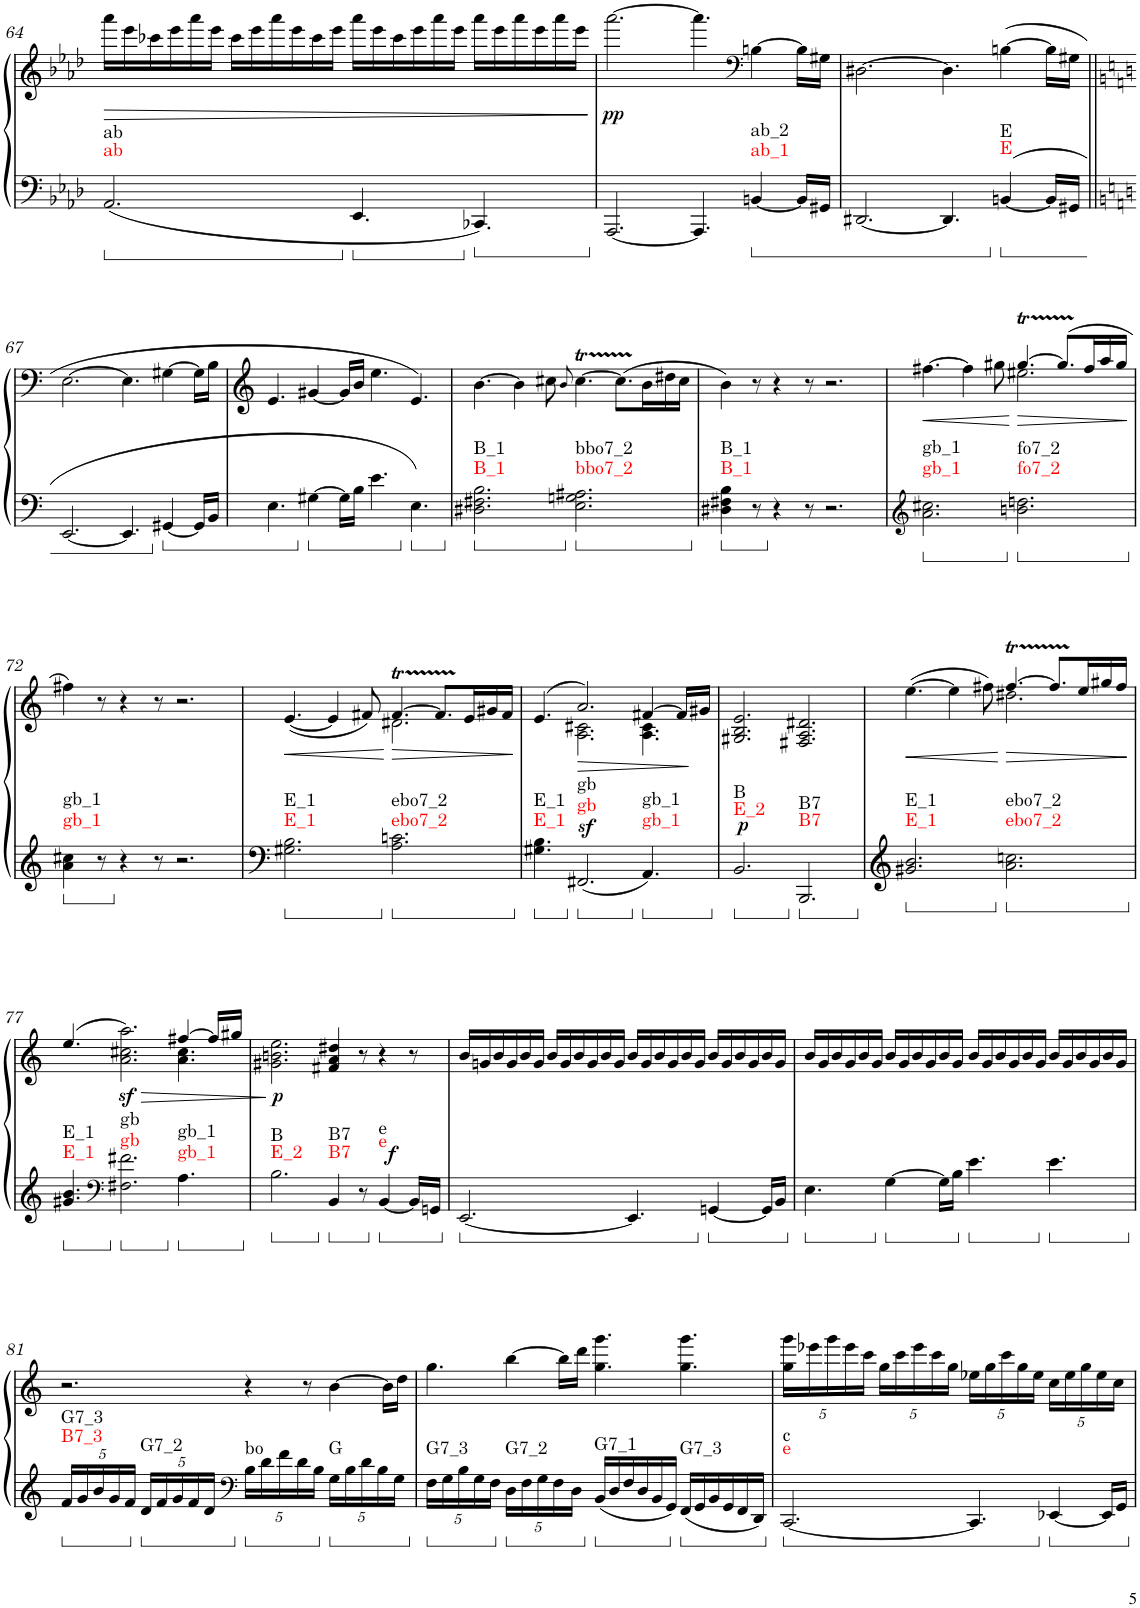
**kern	**kern	**dynam	**harte
*part1	*part1	*part1	*part1
*staff2	*staff1	*staff1/2	*
*I"Piano	*	*	*
*I'Pno.	*	*	*
!!LO:PB:g=z
*clefF4	*clefG2	*	*
*k[b-e-a-d-]	*k[b-e-a-d-]	*	*
*M12/8	*M12/8	*	*
=64	=64	=64	=64
!	!	!LO:HP:b	!LO:H:n=1:kt=ab
!	!	!	!LO:H:n=2:kt=ab
2.AA-/	16aaa-\LL	>	N N
.	16eee-\	.	.
.	16ccc-X\	.	.
.	16eee-\	.	.
.	16aaa-\	.	.
.	16eee-\JJ	.	.
.	16ccc-\LL	.	.
.	16eee-\	.	.
.	16aaa-\	.	.
.	16eee-\	.	.
.	16ccc-\	.	.
.	16eee-\JJ	.	.
4.EE-/	16aaa-\LL	.	.
.	16eee-\	.	.
.	16ccc-\	.	.
.	16eee-\	.	.
.	16aaa-\	.	.
.	16eee-\JJ	.	.
4.CC-X/	16aaa-\LL	.	.
.	16eee-\	.	.
.	16aaa-\	.	.
.	16eee-\	.	.
.	16aaa-\	.	.
.	16eee-\JJ	.	.
.	.	]	.
=65	=65	=65	=65
!	!	!LO:DY:b	!
[2.AAA-/	[2.aaa-\	pp	.
4.AAA-/]	4.aaa-\]	.	.
*	*clefF4	*	*
!	!	!	!LO:H:n=1:kt=ab_1
!	!	!	!LO:H:n=2:kt=ab_2
[4BBn/	[4Bn\	.	N N
16BB/LL]	16B\LL]	.	.
16GG#X/JJ	16G#X\JJ	.	.
=66	=66	=66	=66
[2.DD#X/	[2.D#X\	.	.
4.DD#/]	4.D#\]	.	.
!	!	!	!LO:H:n=1:kt=E
!	!	!	!LO:H:n=2:kt=E
[4BBn/	([4Bn\	.	N N
16BB/LL]	16B\LL]	.	.
16GG#X/JJ	16G#X\JJ	.	.
!!LO:LB:g=z
=67||	=67||	=67||	=67||
*k[]	*k[]	*	*
[2.EE/	[2.E\	.	.
4.EE/]	4.E\]	.	.
[4GG#X/	[4G#X\	.	.
16GG#/LL]	16G#\LL]	.	.
16BB/JJ	16B\JJ	.	.
=68	=68	=68	=68
4.E\	4.e/	.	.
[4G#X\	[4g#X/	.	.
16G#\LL]	16g#/LL]	.	.
16B\JJ	16b/JJ	.	.
4.e\	4.ee\	.	.
4.E\	4.e/)	.	.
=69	=69	=69	=69
*	*^	*	*
!	!	!	!	!LO:H:n=1:kt=B_1
!	!	!	!	!LO:H:n=2:kt=B_1
2.D#X\ 2.F#X\ 2.B\	[4.b\	2.ryy	.	N N
.	4b\]	.	.	.
.	8cc#X\	.	.	.
.	8qb/	.	.	.
!	!	!	!	!LO:H:n=1:kt=bbo7_2
!	!	!	!	!LO:H:n=2:kt=bbo7_2
2.E\ 2.Gn\ 2.A#X\	[4.cc#t\	2.ryy	.	N N
.	(8.cc#TTT\L]	.	.	.
.	16b\L	.	.	.
.	16dd#X\	.	.	.
.	16cc#\JJ	.	.	.
*	*v	*v	*	*
=70	=70	=70	=70
!	!	!	!LO:H:n=1:kt=B_1
!	!	!	!LO:H:n=2:kt=B_1
4D#X\ 4F#X\ 4B\	4b\)	.	N N
8r	8r	.	.
4r	4r	.	.
8r	8r	.	.
2.r	2.r	.	.
=71	=71	=71	=71
*clefG2	*	*	*
*k[]	*k[]	*	*
!	!	!LO:HP:b	!LO:H:n=1:kt=gb_1
*	*^	*	*
*	*	*^	*	*
!	!	!	!	!	!LO:H:n=2:kt=gb_1
2.a\ 2.cc#X\	[>4.ff#X\	2.ryy	2.ryy	<	N N
.	4ff#\]	.	.	.	.
.	8gg#X\	.	.	.	.
!	!	!	!	!LO:HP:n=1:b	!LO:H:n=1:kt=fo7_2
!	!	!	!	!	!LO:H:n=2:kt=fo7_2
2.bn\ 2.ddn\	[4.gg#t/	2.ee#X\	2.ryy	[ >	N N
.	(8.gg#TTT/L]	.	.	.	.
.	16ff#/L	.	.	.	.
.	16aa/	.	.	.	.
.	16gg#/JJ	.	.	.	.
*	*v	*v	*v	*	*
.	.	]	.
!!LO:LB:g=z
=72	=72	=72	=72
*	*^	*	*
!	!	!	!	!LO:H:n=1:kt=gb_1
!	!	!	!	!LO:H:n=2:kt=gb_1
4a\ 4cc#X\	4ff#X\)	4ryy	.	N N
8r	8r	8ryy	.	.
4r	4r	4ryy	.	.
8r	8r	8ryy	.	.
2.r	2.r	2.ryy	.	.
=73	=73	=73	=73	=73
!	!	!	!LO:HP:b	!LO:H:n=1:kt=E_1
*	*	*^	*	*
!	!	!	!	!	!LO:H:n=2:kt=E_1
2.G#X\ 2.B\	(<[<4.e/	2.ryy	2.ryy	<	N N
.	4e/]	.	.	.	.
.	8f#X/)	.	.	.	.
!	!	!	!	!LO:HP:n=1:b	!LO:H:n=1:kt=ebo7_2
!	!	!	!	!	!LO:H:n=2:kt=ebo7_2
2.A\ 2.cn\	[4.f#t/	2.d#X\	2.ryy	[ >	N N
.	8.f#TTT/L]	.	.	.	.
.	16e/L	.	.	.	.
.	16g#X/	.	.	.	.
.	16f#/JJ	.	.	.	.
*	*v	*v	*v	*	*
.	.	]	.
=74	=74	=74	=74
*	*^	*	*
!	!	!	!	!LO:H:n=1:kt=E_1
!	!	!	!	!LO:H:n=2:kt=E_1
4.G#X\ 4.B\	(>4.e/	4.ryy	.	N N
!	!	!	!LO:HP:b	!
!	!	!	!LO:DY:n=1:a=2	!LO:H:n=1:kt=gb
!	!	!	!	!LO:H:n=2:kt=gb
2.FF#X/	2.a/)	2.A\ 2.c#X\	> sf	N N
!	!	!	!	!LO:H:n=1:kt=gb_1
!	!	!	!	!LO:H:n=2:kt=gb_1
4.AA/	[4f#X/	4.A\ 4.c#\	.	N N
.	16f#/LL]	.	.	.
.	16g#X/JJ	.	.	.
*	*v	*v	*	*
.	.	]	.
=75	=75	=75	=75
!	!	!LO:DY:a=2	!LO:H:n=1:kt=E_2
!	!	!	!LO:H:n=2:kt=B
2.BB/	2.G#X/ 2.B/ 2.e/	p	N N
!	!	!	!LO:H:n=1:kt=B7
!	!	!	!LO:H:n=2:kt=B7
2.BBB/	2.F#X/ 2.A/ 2.d#X/	.	N N
=76	=76	=76	=76
!	!	!LO:HP:b	!LO:H:n=1:kt=E_1
*	*^	*	*
*	*	*^	*	*
!	!	!	!	!	!LO:H:n=2:kt=E_1
2.g#X/ 2.b/	(>[>4.ee\	2.ryy	2.ryy	<	N N
.	4ee\]	.	.	.	.
.	8ff#X\)	.	.	.	.
!	!	!	!	!LO:HP:n=1:b	!LO:H:n=1:kt=ebo7_2
!	!	!	!	!	!LO:H:n=2:kt=ebo7_2
2.a\ 2.ccn\	[4.ff#t/	2.dd#X\	2.ryy	[ >	N N
.	8.ff#TTT/L]	.	.	.	.
.	16ee/L	.	.	.	.
.	16gg#X/	.	.	.	.
.	16ff#/JJ	.	.	.	.
*	*v	*v	*v	*	*
.	.	]	.
!!LO:LB:g=z
=77	=77	=77	=77
*	*^	*	*
!	!	!	!	!LO:H:n=1:kt=E_1
!	!	!	!	!LO:H:n=2:kt=E_1
4.g#X/ 4.b/	(>4.ee/	4.ryy	.	N N
*clefF4	*	*	*	*
!	!	!	!LO:HP:b	!
!	!	!	!LO:DY:n=1:b	!LO:H:n=1:kt=gb
!	!	!	!	!LO:H:n=2:kt=gb
2.F#X\ 2.f#X\	2.aa\)	2.a\ 2.cc#X\	> sf	N N
!	!	!	!	!LO:H:n=1:kt=gb_1
!	!	!	!	!LO:H:n=2:kt=gb_1
4.A\	[4ff#X/	4.a\ 4.cc#\	.	N N
.	16ff#/LL]	.	.	.
.	16gg#X/JJ	.	.	.
*	*v	*v	*	*
.	.	]	.
=78	=78	=78	=78
!	!	!LO:DY:b	!LO:H:n=1:kt=E_2
!	!	!	!LO:H:n=2:kt=B
2.B\	2.g#X\ 2.bn\ 2.ee\	p	N N
!	!	!	!LO:H:n=1:kt=B7
!	!	!	!LO:H:n=2:kt=B7
4BB/	4f#X/ 4a/ 4dd#X/	.	N N
8r	8r	.	.
!	!	!LO:DY:a=2	!LO:H:n=1:kt=e
!	!	!	!LO:H:n=2:kt=e
[4BB/	4r	f	N N
16BB/LL]	8r	.	.
16GGn/JJ	.	.	.
=79	=79	=79	=79
[2.EE/	16b/LL	.	.
.	16gn/	.	.
.	16b/	.	.
.	16g/	.	.
.	16b/	.	.
.	16g/JJ	.	.
.	16b/LL	.	.
.	16g/	.	.
.	16b/	.	.
.	16g/	.	.
.	16b/	.	.
.	16g/JJ	.	.
4.EE/]	16b/LL	.	.
.	16g/	.	.
.	16b/	.	.
.	16g/	.	.
.	16b/	.	.
.	16g/JJ	.	.
[4GGn/	16b/LL	.	.
.	16g/	.	.
.	16b/	.	.
.	16g/	.	.
16GG/LL]	16b/	.	.
16BB/JJ	16g/JJ	.	.
=80	=80	=80	=80
4.E\	16b/LL	.	.
.	16g/	.	.
.	16b/	.	.
.	16g/	.	.
.	16b/	.	.
.	16g/JJ	.	.
[4G\	16b/LL	.	.
.	16g/	.	.
.	16b/	.	.
.	16g/	.	.
16G\LL]	16b/	.	.
16B\JJ	16g/JJ	.	.
4.e\	16b/LL	.	.
.	16g/	.	.
.	16b/	.	.
.	16g/	.	.
.	16b/	.	.
.	16g/JJ	.	.
4.e\	16b/LL	.	.
.	16g/	.	.
.	16b/	.	.
.	16g/	.	.
.	16b/	.	.
.	16g/JJ	.	.
!!LO:LB:g=z
=81	=81	=81	=81
*Xbrackettup	*	*	*
!	!	!	!LO:H:n=1:kt=B7_3
!	!	!	!LO:H:n=2:kt=G7_3
*	*^	*	*
40%3f/LL	2.r	4.ryy	.	N N
40%3g/	.	.	.	.
40%3b/	.	.	.	.
40%3g/	.	.	.	.
40%3f/JJ	.	.	.	.
!	!	!	!	!LO:H:kt=G7_2
40%3d/LL	.	1ryy	.	N
40%3f/	.	.	.	.
40%3g/	.	.	.	.
40%3f/	.	.	.	.
40%3d/JJ	.	.	.	.
*clefF4	*	*	*	*
!	!	!	!	!LO:H:kt=bo
40%3B\LL	4r	.	.	N
40%3d\	.	.	.	.
40%3f\	.	.	.	.
40%3d\	.	.	.	.
.	8r	.	.	.
40%3B\JJ	.	.	.	.
!	!	!	!	!LO:H:kt=G
40%3G\LL	[4b\	.	.	N
40%3B\	.	.	.	.
40%3d\	.	.	.	.
40%3B\	.	.	.	.
.	16b\LL]	8ryy	.	.
40%3G\JJ	.	.	.	.
.	16dd\JJ	.	.	.
=82	=82	=82	=82	=82
!	!	!	!	!LO:H:kt=G7_3
*	*v	*v	*	*
40%3F\LL	4.gg\	.	N
40%3G\	.	.	.
40%3B\	.	.	.
40%3G\	.	.	.
40%3F\JJ	.	.	.
!	!	!	!LO:H:kt=G7_2
40%3D\LL	[4bb\	.	N
40%3F\	.	.	.
40%3G\	.	.	.
40%3F\	.	.	.
.	16bb\LL]	.	.
40%3D\JJ	.	.	.
.	16ddd\JJ	.	.
!	!	!	!LO:H:kt=G7_1
16BB/LL	4.gg\ 4.ggg\	.	N
16D/	.	.	.
16F/	.	.	.
16D/	.	.	.
16BB/	.	.	.
16GG/JJ	.	.	.
!	!	!	!LO:H:kt=G7_3
16FF/LL	4.gg\ 4.ggg\	.	N
16GG/	.	.	.
16BB/	.	.	.
16GG/	.	.	.
16FF/	.	.	.
16DD/JJ	.	.	.
=83	=83	=83	=83
*	*Xbrackettup	*	*
!	!	!	!LO:H:n=1:kt=e
!	!	!	!LO:H:n=2:kt=c
[2.CC/	40%3gg\ 40%3ggg\LL	.	N N
.	40%3eee-X\	.	.
.	40%3ggg\	.	.
.	40%3eee-\	.	.
.	40%3ccc\JJ	.	.
.	40%3gg\LL	.	.
.	40%3ccc\	.	.
.	40%3eee-\	.	.
.	40%3ccc\	.	.
.	40%3gg\JJ	.	.
4.CC/]	40%3ee-X\LL	.	.
.	40%3gg\	.	.
.	40%3ccc\	.	.
.	40%3gg\	.	.
.	40%3ee-\JJ	.	.
[4EE-X/	40%3cc\LL	.	.
.	40%3ee-\	.	.
.	40%3gg\	.	.
.	40%3ee-\	.	.
16EE-/LL]	.	.	.
.	40%3cc\JJ	.	.
16GG/JJ	.	.	.
=	=	=	=
*-	*-	*-	*-
